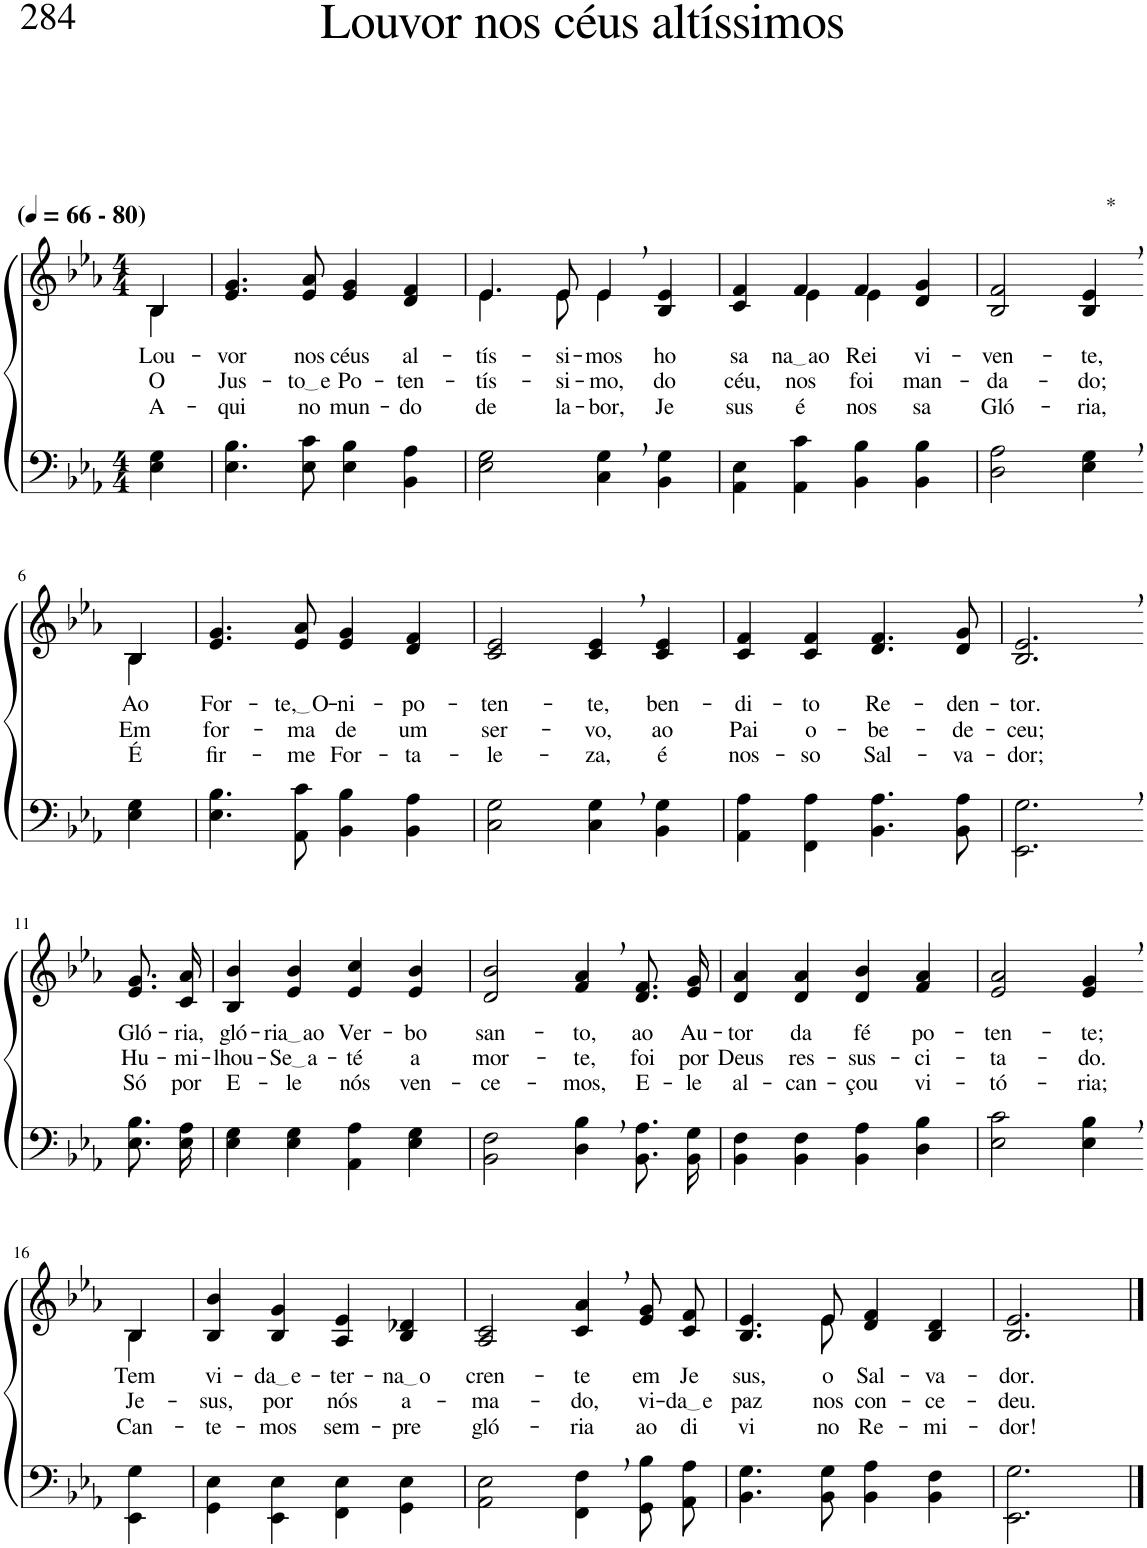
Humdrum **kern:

**kern	**kern	**text	**text	**text
*part2	*part1	*part1	*part1	*part1
*staff2	*staff1	*staff1	*staff1	*staff1
*I"Parte III e IV	*I"Parte I e II	*	*	*
*clefF4	*clefG2	*	*	*
*Trd-1c-2	*Trd-1c-2	*	*	*
*k[b-e-a-]	*k[b-e-a-]	*	*	*
*M4/4	*M4/4	*	*	*
*MM66	*MM66	*	*	*
=1	=1	=1	=1	=1
!	!LO:TX:a:B:t=(	!	!	!
!	!LO:TX:a:B:t=- 80)	!	!	!
!	!	!LO:LY:b	!LO:LY:b	!LO:LY:b
*	*^	*	*	*
4E-\ 4G\	4B-\	4B-/	Lou-	O	A-
=2	=2	=2	=2	=2	=2
!	!	!	!LO:LY:b	!LO:LY:b	!LO:LY:b
*	*v	*v	*	*	*
4.E-\ 4.B-\	4.e-/ 4.g/	-vor	Jus-	-qui
!	!	!LO:LY:b	!LO:LY:b	!LO:LY:b
8E-\ 8c\	8e-/ 8a-/	nos	to e	no
!	!	!LO:LY:b	!LO:LY:b	!LO:LY:b
4E-\ 4B-\	4e-/ 4g/	céus	Po-	mun-
!	!	!LO:LY:b	!LO:LY:b	!LO:LY:b
4BB-\ 4A-\	4d/ 4f/	al-	-ten-	-do
=3	=3	=3	=3	=3
!	!	!LO:LY:b	!LO:LY:b	!LO:LY:b
*	*^	*	*	*
2E-\ 2G\	4.e-\	4.e-/	-tís-	-tís-	de
!	!	!	!LO:LY:b	!LO:LY:b	!LO:LY:b
.	8e-\	8e-/	-si-	-si-	la-
!	!	!	!LO:LY:b	!LO:LY:b	!LO:LY:b
4C\, 4G\,	4e-,\	4e-/	-mos	-mo,	-bor,
!	!	!	!LO:LY:b	!LO:LY:b	!LO:LY:b
4BB-\ 4G\	4ryy	4B-/ 4e-/	ho-	do	Je-
=4	=4	=4	=4	=4	=4
!	!	!	!LO:LY:b	!LO:LY:b	!LO:LY:b
4AA-\ 4E-\	4c/ 4f/	4ryy	-sa-	céu,	-sus
!	!	!	!LO:LY:b	!LO:LY:b	!LO:LY:b
4AA-\ 4c\	4f/	4e-\	na ao	nos	é
!	!	!	!LO:LY:b	!LO:LY:b	!LO:LY:b
4BB-\ 4B-\	4f/	4e-\	Rei	foi	nos-
!	!	!	!LO:LY:b	!LO:LY:b	!LO:LY:b
4BB-\ 4B-\	4d/ 4g/	4ryy	vi-	man-	-sa
=5	=5	=5	=5	=5	=5
!	!	!	!LO:LY:b	!LO:LY:b	!LO:LY:b
*	*v	*v	*	*	*
2D\ 2A-\	2B-/ 2f/	-ven-	-da-	Gló-
!	!LO:TX:a:t=*	!	!	!
!	!	!LO:LY:b	!LO:LY:b	!LO:LY:b
4E-\, 4G\,	4B-/, 4e-/,	-te,	-do;	-ria,
!!LO:LB:g=z
=6-	=6-	=6-	=6-	=6-
!	!	!LO:LY:b	!LO:LY:b	!LO:LY:b
*	*^	*	*	*
4E-\ 4G\	4B-\	4B-/	Ao	Em	É
=7	=7	=7	=7	=7	=7
!	!	!	!LO:LY:b	!LO:LY:b	!LO:LY:b
*	*v	*v	*	*	*
4.E-\ 4.B-\	4.e-/ 4.g/	For-	for-	fir-
!	!	!LO:LY:b	!LO:LY:b	!LO:LY:b
8AA-\ 8c\	8e-/ 8a-/	te, O	-ma	-me
!	!	!LO:LY:b	!LO:LY:b	!LO:LY:b
4BB-\ 4B-\	4e-/ 4g/	-ni-	de	For-
!	!	!LO:LY:b	!LO:LY:b	!LO:LY:b
4BB-\ 4A-\	4d/ 4f/	-po-	um	-ta-
=8	=8	=8	=8	=8
!	!	!LO:LY:b	!LO:LY:b	!LO:LY:b
2C\ 2G\	2c/ 2e-/	-ten-	ser-	-le-
!	!	!LO:LY:b	!LO:LY:b	!LO:LY:b
4C\, 4G\,	4c/, 4e-/,	-te,	-vo,	-za,
!	!	!LO:LY:b	!LO:LY:b	!LO:LY:b
4BB-\ 4G\	4c/ 4e-/	ben-	ao	é
=9	=9	=9	=9	=9
!	!	!LO:LY:b	!LO:LY:b	!LO:LY:b
4AA-\ 4A-\	4c/ 4f/	-di-	Pai	nos-
!	!	!LO:LY:b	!LO:LY:b	!LO:LY:b
4FF\ 4A-\	4c/ 4f/	-to	o-	-so
!	!	!LO:LY:b	!LO:LY:b	!LO:LY:b
4.BB-\ 4.A-\	4.d/ 4.f/	Re-	-be-	Sal-
!	!	!LO:LY:b	!LO:LY:b	!LO:LY:b
8BB-\ 8A-\	8d/ 8g/	-den-	-de-	-va-
=10	=10	=10	=10	=10
!	!	!LO:LY:b	!LO:LY:b	!LO:LY:b
2.EE-\, 2.G\,	2.B-/, 2.e-/,	-tor.	-ceu;	-dor;
!!LO:LB:g=z
=11-	=11-	=11-	=11-	=11-
!	!	!LO:LY:b	!LO:LY:b	!LO:LY:b
8.E-\ 8.B-\L	8.e-/ 8.g/L	Gló-	Hu-	Só
!	!	!LO:LY:b	!LO:LY:b	!LO:LY:b
16E-\ 16A-\Jk	16c/ 16a-/Jk	-ria,	-mi-	por
=12	=12	=12	=12	=12
!	!	!LO:LY:b	!LO:LY:b	!LO:LY:b
4E-\ 4G\	4B-/ 4b-/	gló-	-lhou-	E-
!	!	!LO:LY:b	!LO:LY:b	!LO:LY:b
4E-\ 4G\	4e-/ 4b-/	ria ao	Se a	-le
!	!	!LO:LY:b	!LO:LY:b	!LO:LY:b
4AA-\ 4A-\	4e-/ 4cc/	Ver-	-té	nós
!	!	!LO:LY:b	!LO:LY:b	!LO:LY:b
4E-\ 4G\	4e-/ 4b-/	-bo	a	ven-
=13	=13	=13	=13	=13
!	!	!LO:LY:b	!LO:LY:b	!LO:LY:b
2BB-\ 2F\	2d/ 2b-/	san-	mor-	-ce-
!	!	!LO:LY:b	!LO:LY:b	!LO:LY:b
4D\, 4B-\,	4f/, 4a-/,	-to,	-te,	-mos,
!	!	!LO:LY:b	!LO:LY:b	!LO:LY:b
8.BB-\ 8.A-\L	8.d/ 8.f/L	ao	foi	E-
!	!	!LO:LY:b	!LO:LY:b	!LO:LY:b
16BB-\ 16G\Jk	16e-/ 16g/Jk	Au-	por	-le
=14	=14	=14	=14	=14
!	!	!LO:LY:b	!LO:LY:b	!LO:LY:b
4BB-\ 4F\	4d/ 4a-/	-tor	Deus	al-
!	!	!LO:LY:b	!LO:LY:b	!LO:LY:b
4BB-\ 4F\	4d/ 4a-/	da	res-	-can-
!	!	!LO:LY:b	!LO:LY:b	!LO:LY:b
4BB-\ 4A-\	4d/ 4b-/	fé	-sus-	-çou
!	!	!LO:LY:b	!LO:LY:b	!LO:LY:b
4D\ 4B-\	4f/ 4a-/	po-	-ci-	vi-
=15	=15	=15	=15	=15
!	!	!LO:LY:b	!LO:LY:b	!LO:LY:b
2E-\ 2c\	2e-/ 2a-/	-ten-	-ta-	-tó-
!	!	!LO:LY:b	!LO:LY:b	!LO:LY:b
4E-\, 4B-\,	4e-/, 4g/,	-te;	-do.	-ria;
!!LO:LB:g=z
=16-	=16-	=16-	=16-	=16-
*	*^	*	*	*
!	!	!	!LO:LY:b	!LO:LY:b	!LO:LY:b
4EE-\ 4G\	4B-/	4B-\	Tem	Je-	Can-
=17	=17	=17	=17	=17	=17
!	!	!	!LO:LY:b	!LO:LY:b	!LO:LY:b
*	*v	*v	*	*	*
4GG\ 4E-\	4B-/ 4b-/	vi-	-sus,	-te-
!	!	!LO:LY:b	!LO:LY:b	!LO:LY:b
4EE-\ 4E-\	4B-/ 4g/	da e	por	-mos
!	!	!LO:LY:b	!LO:LY:b	!LO:LY:b
4FF\ 4E-\	4A-/ 4e-/	-ter-	nós	sem-
!	!	!LO:LY:b	!LO:LY:b	!LO:LY:b
4GG\ 4E-\	4B-/ 4d-X/	na o	a-	-pre
=18	=18	=18	=18	=18
!	!	!LO:LY:b	!LO:LY:b	!LO:LY:b
2AA-\ 2E-\	2A-/ 2c/	cren-	-ma-	gló-
!	!	!LO:LY:b	!LO:LY:b	!LO:LY:b
4FF\, 4F\,	4c/, 4a-/,	-te	-do,	-ria
!	!	!LO:LY:b	!LO:LY:b	!LO:LY:b
8GG\ 8B-\L	8e-/ 8g/L	em	vi-	ao
!	!	!LO:LY:b	!LO:LY:b	!LO:LY:b
8AA-\ 8A-\J	8c/ 8f/J	Je-	da e	di-
=19	=19	=19	=19	=19
*	*^	*	*	*
!	!	!	!LO:LY:b	!LO:LY:b	!LO:LY:b
4.BB-\ 4.G\	4.ryy	4.B-/ 4.e-/	-sus,	paz	-vi-
!	!	!	!LO:LY:b	!LO:LY:b	!LO:LY:b
8BB-\ 8G\	8e-\	8e-/	o	nos	-no
!	!	!	!LO:LY:b	!LO:LY:b	!LO:LY:b
4BB-\ 4A-\	4d/ 4f/	2ryy	Sal-	con-	Re-
!	!	!	!LO:LY:b	!LO:LY:b	!LO:LY:b
4BB-\ 4F\	4B-/ 4d/	.	-va-	-ce-	-mi-
*	*v	*v	*	*	*
=20	=20	=20	=20	=20
!	!	!LO:LY:b	!LO:LY:b	!LO:LY:b
2.EE-\ 2.G\	2.B-/ 2.e-/	-dor.	-deu.	-dor!
==	==	==	==	==
*-	*-	*-	*-	*-
